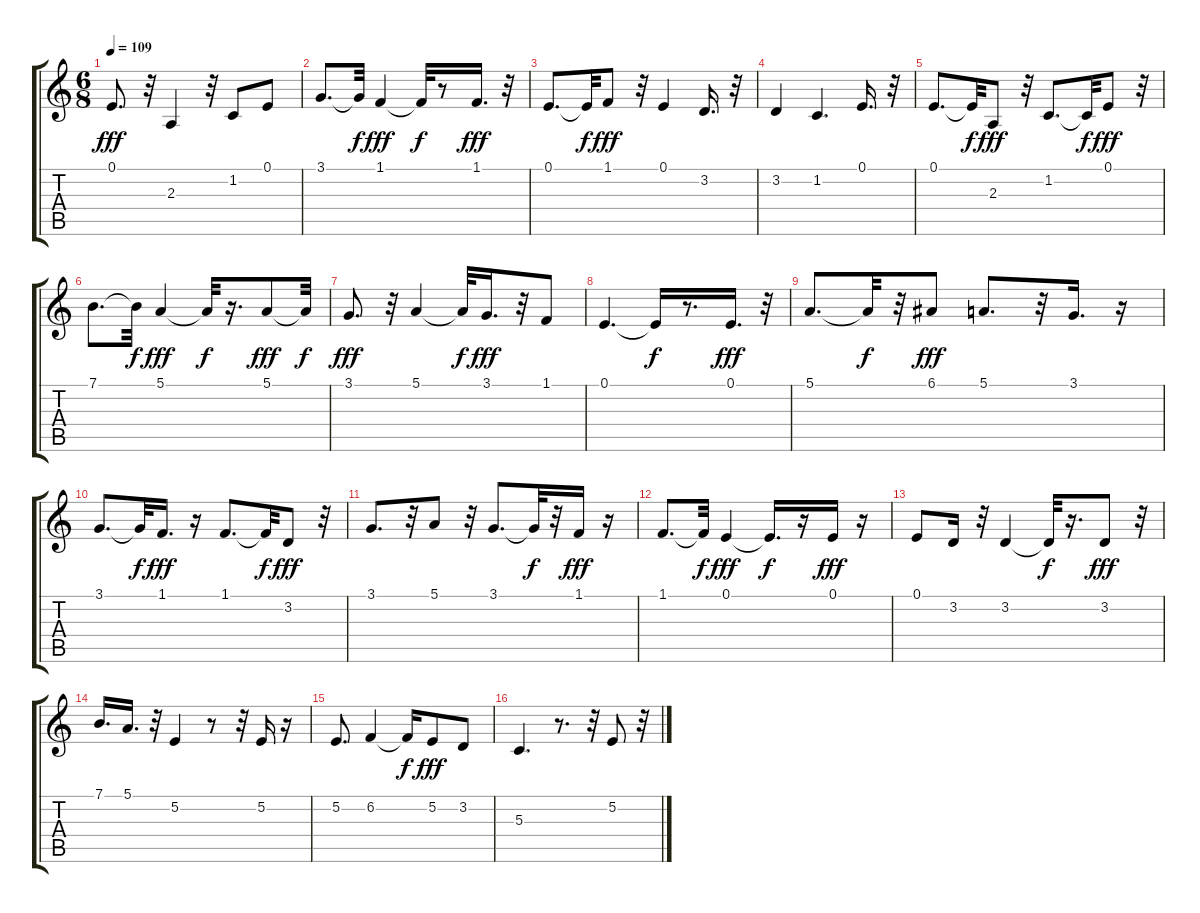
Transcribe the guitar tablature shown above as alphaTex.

\track "" {instrument flute}
\staff {score tabs}
\tuning (E4 B3 G3 D3 A2 E2) {hide}
\ts (6 8)
\tempo 109
\clef g2
\ks c
0.1.8{d dy fff} r.32 2.3.4 r.32 1.2.8 0.1.8 |
3.1.8{d} 3.1{t}.32{dy f} 1.1.4{dy fff} 1.1{t}.32{dy f} r.8 1.1.16{d dy fff} r.32 |
0.1.8{d} 0.1{t}.32{dy f} 1.1.8{dy fff} r.32 0.1.4 3.2.16{d} r.32 |
3.2.4 1.2.4{d} 0.1.16{d} r.32 |
0.1.8{d} 0.1{t}.32{dy f} 2.3.8{dy fff} r.32 1.2.8{d} 1.2{t}.32{dy f} 0.1.8{dy fff} r.32 |
7.1.8{d} 7.1{t}.32{dy f} 5.1.4{dy fff} 5.1{t}.32{dy f} r.16{d} 5.1.8{dy fff} 5.1{t}.32{dy f} |
3.1.8{d dy fff} r.32 5.1.4 5.1{t}.32{dy f} 3.1.16{d dy fff} r.32 1.1.8 |
0.1.4{d} 0.1{t}.16{dy f} r.8{d} 0.1.16{d dy fff} r.32 |
5.1.8{d} 5.1{t}.32{dy f} r.32 6.1.8{dy fff} 5.1.8{d} r.32 3.1.16{d} r.16 |
3.1.8{d} 3.1{t}.32{dy f} 1.1.16{d dy fff} r.16 1.1.8{d} 1.1{t}.32{dy f} 3.2.8{dy fff} r.32 |
3.1.8{d} r.32 5.1.8 r.32 3.1.8{d} 3.1{t}.32{dy f} r.32 1.1.16{dy fff} r.16 |
1.1.8{d} 1.1{t}.32{dy f} 0.1.4{dy fff} 0.1{t}.16{d dy f} r.16 0.1.16{dy fff} r.16 |
0.1.8 3.2.16 r.32 3.2.4 3.2{t}.32{dy f} r.16{d} 3.2.8{dy fff} r.32 |
7.1.16{d} 5.1.16{d} r.32 5.2.4 r.8 r.32 5.2.16 r.16 |
5.2.8{d} 6.2.4 6.2{t}.16{dy f} 5.2.8{dy fff} 3.2.8 |
5.3.4{d} r.8{d} r.32 5.2.8 r.32
